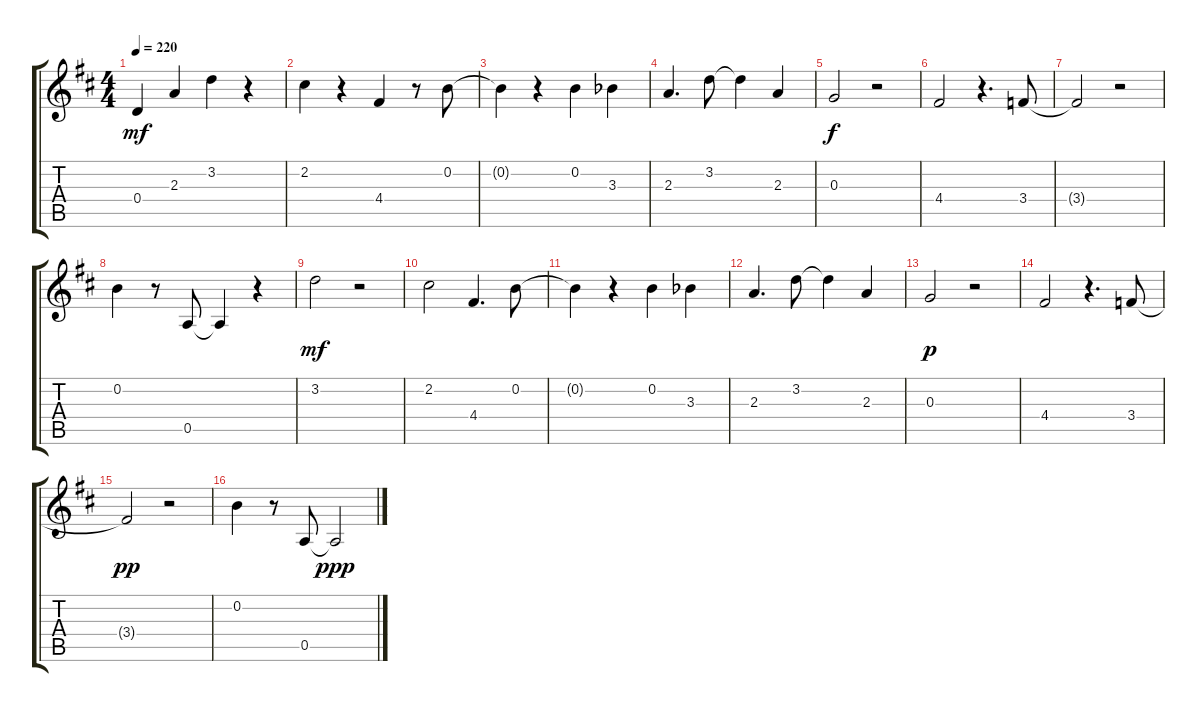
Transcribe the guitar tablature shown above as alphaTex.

\track "" {instrument acousticguitarsteel}
\staff {score tabs}
\tuning (E4 B3 G3 D3 A2 E2) {hide}
\ts (4 4)
\tempo 220
\clef g2
\ks d
0.4.4{dy mf} 2.3.4 3.2.4 r.4 |
2.2.4 r.4 4.4.4 r.8 0.2.8 |
0.2{t}.4 r.4 0.2.4 3.3{acc b}.4 |
2.3.4{d} 3.2.8 3.2{t}.4 2.3.4 |
0.3.2{dy f} r.2 |
4.4.2 r.4{d} 3.4.8 |
3.4{t}.2 r.2 |
0.2.4 r.8 0.5.8 0.5{t}.4 r.4 |
3.2.2{dy mf} r.2 |
2.2.2 4.4.4{d} 0.2.8 |
0.2{t}.4 r.4 0.2.4 3.3{acc b}.4 |
2.3.4{d} 3.2.8 3.2{t}.4 2.3.4 |
0.3.2{dy p} r.2 |
4.4.2 r.4{d} 3.4.8 |
3.4{t}.2{dy pp} r.2 |
0.2.4 r.8 0.5.8 0.5{t}.2{dy ppp}
